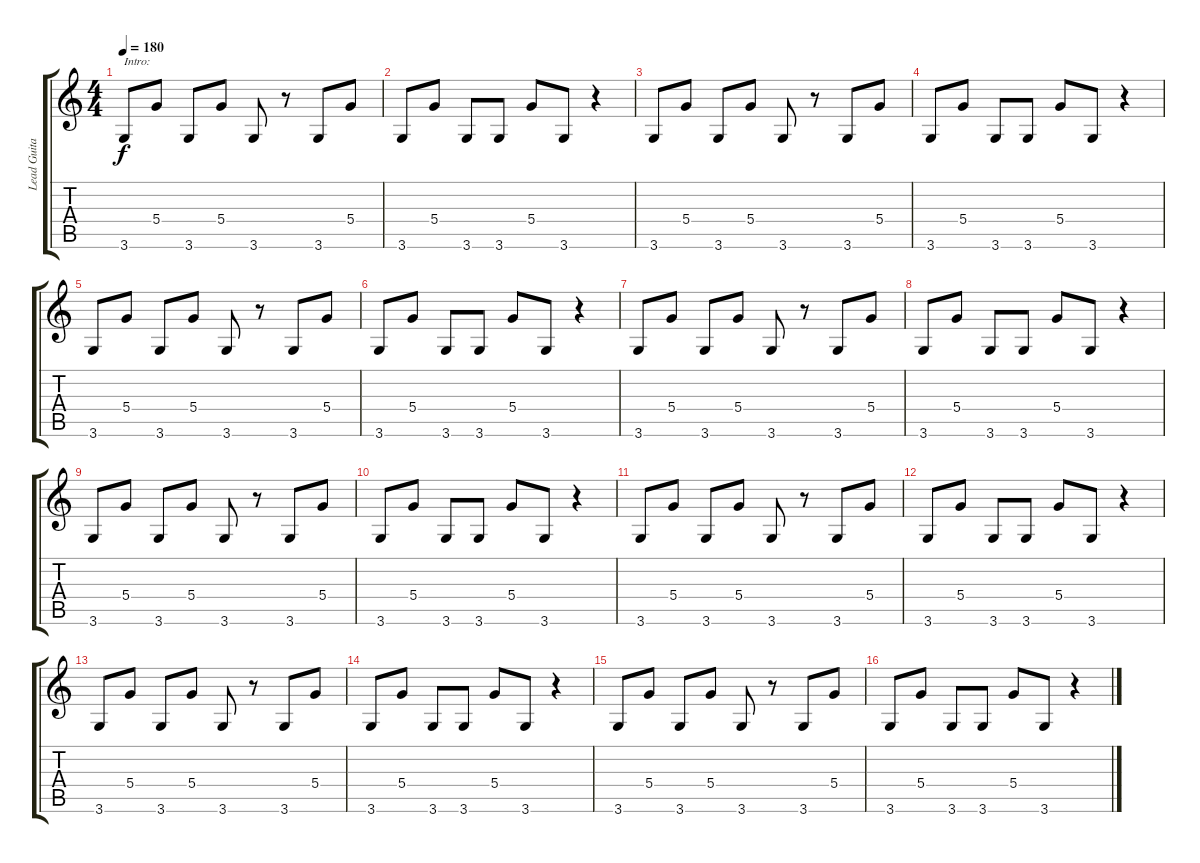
\track ("Lead Guitar" "Lead Guita") {instrument distortionguitar}
\staff {score tabs}
\tuning (E4 B3 G3 D3 A2 E2) {hide}
\ts (4 4)
\tempo 180
\clef g2
\ks c
3.6.8{txt "Intro:" dy f instrument distortionguitar} 5.4.8 3.6.8 5.4.8 3.6.8 r.8 3.6.8 5.4.8 |
3.6.8 5.4.8 3.6.8 3.6.8 5.4.8 3.6.8 r.4 |
3.6.8 5.4.8 3.6.8 5.4.8 3.6.8 r.8 3.6.8 5.4.8 |
3.6.8 5.4.8 3.6.8 3.6.8 5.4.8 3.6.8 r.4 |
3.6.8 5.4.8 3.6.8 5.4.8 3.6.8 r.8 3.6.8 5.4.8 |
3.6.8 5.4.8 3.6.8 3.6.8 5.4.8 3.6.8 r.4 |
3.6.8 5.4.8 3.6.8 5.4.8 3.6.8 r.8 3.6.8 5.4.8 |
3.6.8 5.4.8 3.6.8 3.6.8 5.4.8 3.6.8 r.4 |
3.6.8 5.4.8 3.6.8 5.4.8 3.6.8 r.8 3.6.8 5.4.8 |
3.6.8 5.4.8 3.6.8 3.6.8 5.4.8 3.6.8 r.4 |
3.6.8 5.4.8 3.6.8 5.4.8 3.6.8 r.8 3.6.8 5.4.8 |
3.6.8 5.4.8 3.6.8 3.6.8 5.4.8 3.6.8 r.4 |
3.6.8 5.4.8 3.6.8 5.4.8 3.6.8 r.8 3.6.8 5.4.8 |
3.6.8 5.4.8 3.6.8 3.6.8 5.4.8 3.6.8 r.4 |
3.6.8 5.4.8 3.6.8 5.4.8 3.6.8 r.8 3.6.8 5.4.8 |
3.6.8 5.4.8 3.6.8 3.6.8 5.4.8 3.6.8 r.4
